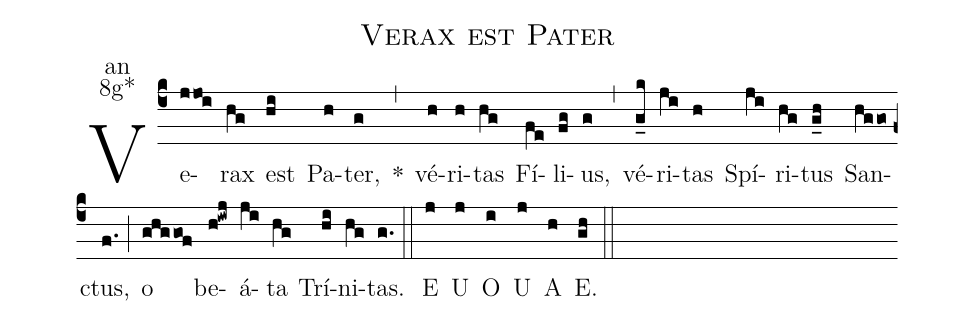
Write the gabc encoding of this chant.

name:Verax est Pater;
office-part:an;
mode:8g*;
%%
(c4) Ve(jjoi)rax(hg) est(hi) Pa(h)ter,(g) <sp>*</sp>(,) vé(h)ri(h)tas(hg) Fí(fe)li(fg)us,(g) (,)
vé(g_k)ri(ji)tas(h) Spí(ji)ri(hg)tus(g_h) San(hggo)ctus,(f.) (;) o(ghggof) be(h@iwj)á(ji)ta(hg) Trí(hi)ni(hg)tas.(g.) (::)
<eu>E(j) U(j) O(i) U(j) A(h) E.(gh) </eu>(::)
